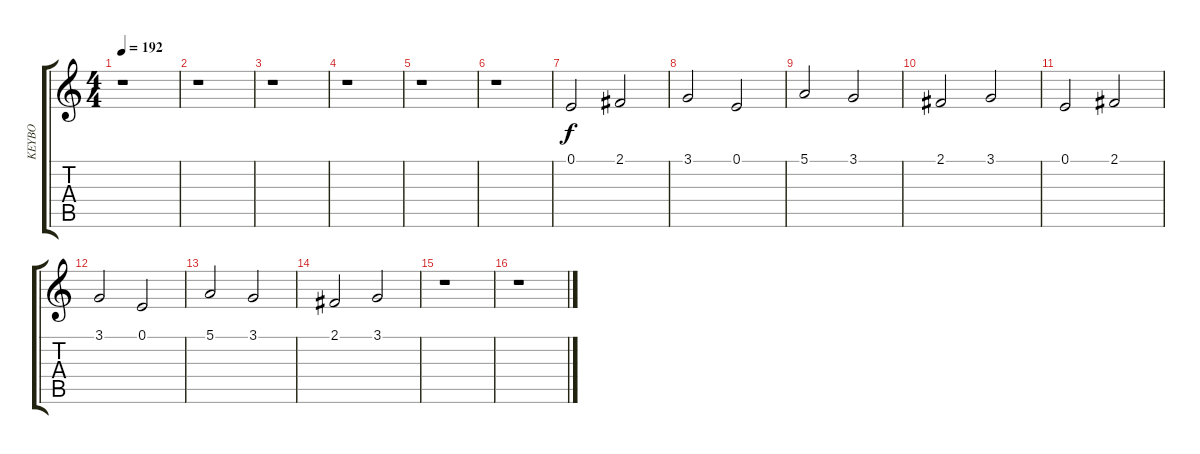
\track ("     KEYBOARD" "     KEYBO") {instrument choiraahs}
\staff {score tabs}
\tuning (E4 B3 G3 D3 A2 E2) {hide}
\ts (4 4)
\tempo 192
\clef g2
\ks c
r.1{dy f} |
r.1 |
r.1 |
r.1 |
r.1 |
r.1 |
0.1.2 2.1.2 |
3.1.2 0.1.2 |
5.1.2 3.1.2 |
2.1.2 3.1.2 |
0.1.2 2.1.2 |
3.1.2 0.1.2 |
5.1.2 3.1.2 |
2.1.2 3.1.2 |
r.1 |
r.1
